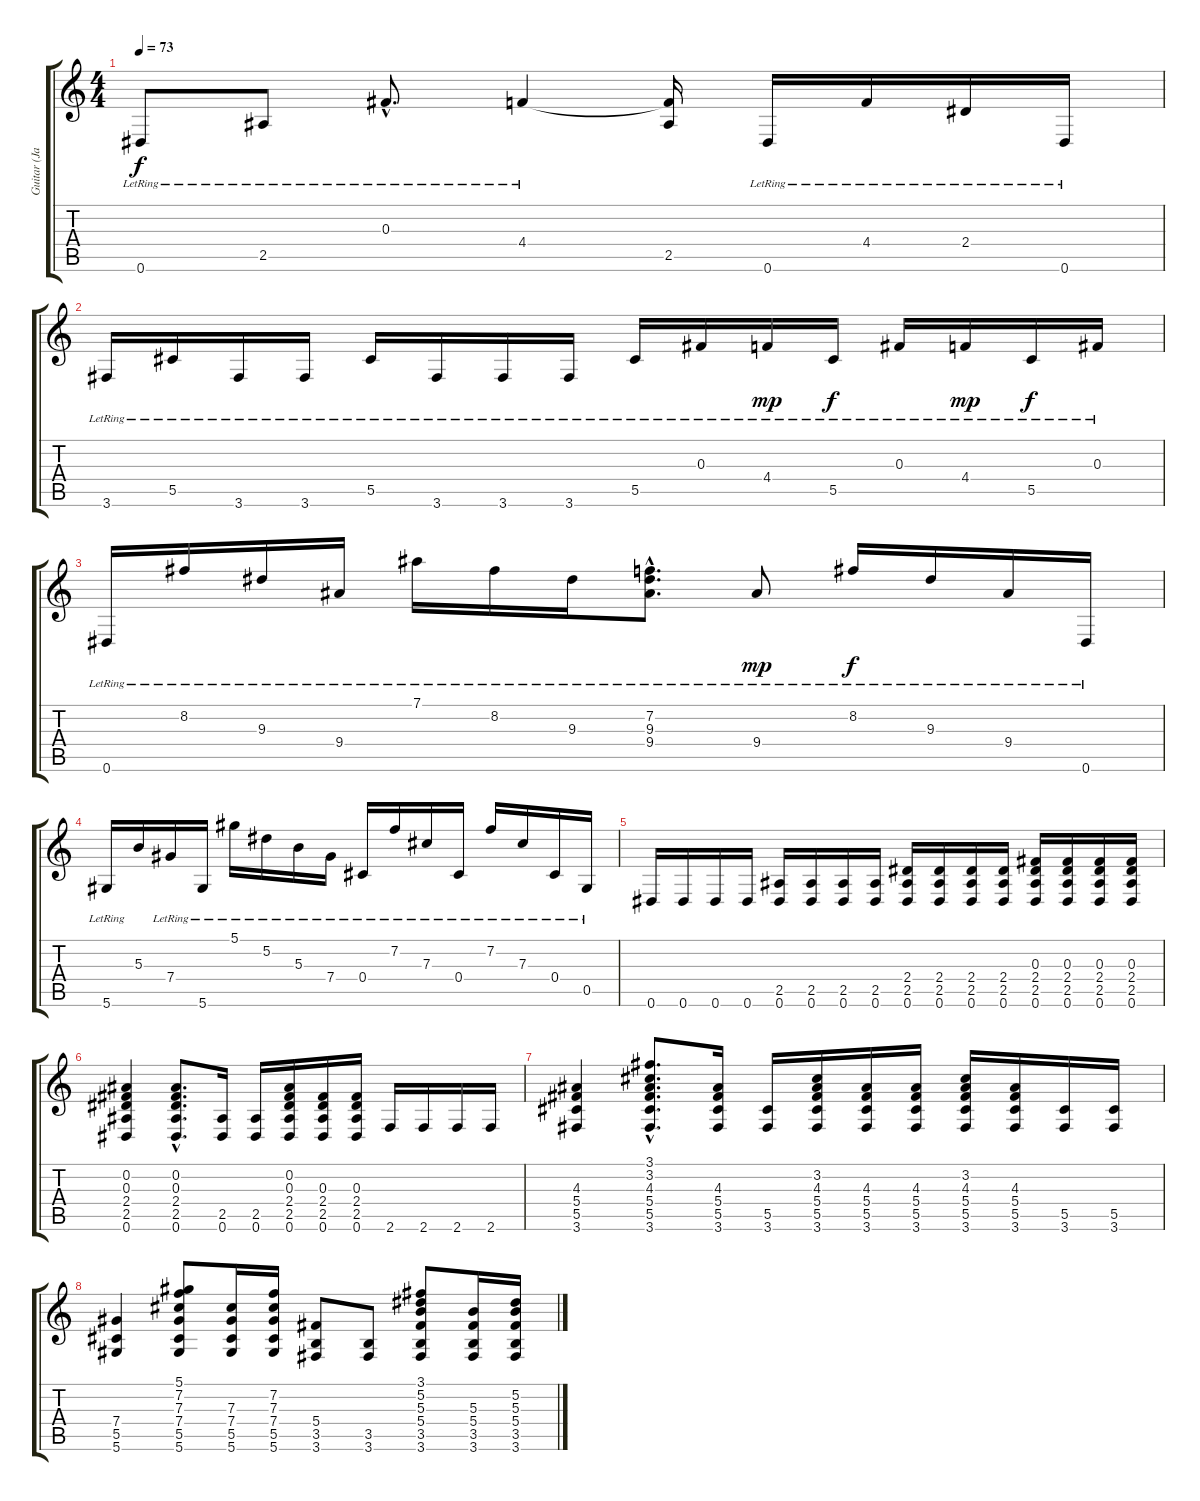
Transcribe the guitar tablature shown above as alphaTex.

\track ("Guitar (Jade)" "Guitar (Ja") {instrument electricguitarjazz}
\staff {score tabs}
\tuning (Eb4 Bb3 Gb3 Db3 Ab2 Eb2) {hide}
\ts (4 4)
\tempo 73
\clef g2
\ks c
0.6{lr}.8{dy f} 2.5{lr}.8 0.3{hac lr}.8{d} 4.4{lr}.4 (4.4{t} 2.5).16 0.6{lr}.16 4.4{lr}.16 2.4{lr}.16 0.6{lr}.16 |
3.6{lr}.16 5.5{lr}.16 3.6{lr}.16 3.6{lr}.16 5.5{lr}.16 3.6{lr}.16 3.6{lr}.16 3.6{lr}.16 5.5{lr}.16 0.3{lr}.16 4.4{lr}.16{dy mp} 5.5{lr}.16{dy f} 0.3{lr}.16 4.4{lr}.16{dy mp} 5.5{lr}.16{dy f} 0.3{lr}.16 |
0.6{lr}.16 8.2{lr}.16 9.3{lr}.16 9.4{lr}.16 7.1{lr}.16 8.2{lr}.16 9.3{lr}.16 (7.2{hac lr} 9.3{hac lr} 9.4{hac lr}).8{d} 9.4{lr}.8{dy mp} 8.2{lr}.16{dy f} 9.3{lr}.16 9.4{lr}.16 0.6{lr}.16 |
5.6{lr}.16 5.3.16 7.4{lr}.16 5.6{lr}.16 5.1{lr}.16 5.2{lr}.16 5.3{lr}.16 7.4{lr}.16 0.4{lr}.16 7.2{lr}.16 7.3{lr}.16 0.4{lr}.16 7.2{lr}.16 7.3{lr}.16 0.4{lr}.16 0.5{lr}.16 |
0.6.16 0.6.16 0.6.16 0.6.16 (2.5 0.6).16 (2.5 0.6).16 (2.5 0.6).16 (2.5 0.6).16 (2.4 2.5 0.6).16 (2.4 2.5 0.6).16 (2.4 2.5 0.6).16 (2.4 2.5 0.6).16 (0.3 2.4 2.5 0.6).16 (0.3 2.4 2.5 0.6).16 (0.3 2.4 2.5 0.6).16 (0.3 2.4 2.5 0.6).16 |
(0.2 0.3 2.4 2.5 0.6).4 (0.2{hac} 0.3{hac} 2.4{hac} 2.5{hac} 0.6{hac}).8{d} (2.5 0.6).16 (2.5 0.6).16 (0.2 0.3 2.4 2.5 0.6).16 (0.3 2.4 2.5 0.6).16 (0.3 2.4 2.5 0.6).16 2.6.16 2.6.16 2.6.16 2.6.16 |
(4.3 5.4 5.5 3.6).4 (3.1{hac} 3.2{hac} 4.3{hac} 5.4{hac} 5.5{hac} 3.6{hac}).8{d} (4.3 5.4 5.5 3.6).16 (5.5 3.6).16 (3.2 4.3 5.4 5.5 3.6).16 (4.3 5.4 5.5 3.6).16 (4.3 5.4 5.5 3.6).16 (3.2 4.3 5.4 5.5 3.6).16 (4.3 5.4 5.5 3.6).16 (5.5 3.6).16 (5.5 3.6).16 |
(7.4 5.5 5.6).4 (5.1 7.2 7.3 7.4 5.5 5.6).8 (7.3 7.4 5.5 5.6).16 (7.2 7.3 7.4 5.5 5.6).16 (5.4 3.5 3.6).8 (3.5 3.6).8 (3.1 5.2 5.3 5.4 3.5 3.6).8 (5.3 5.4 3.5 3.6).16 (5.2 5.3 5.4 3.5 3.6).16
